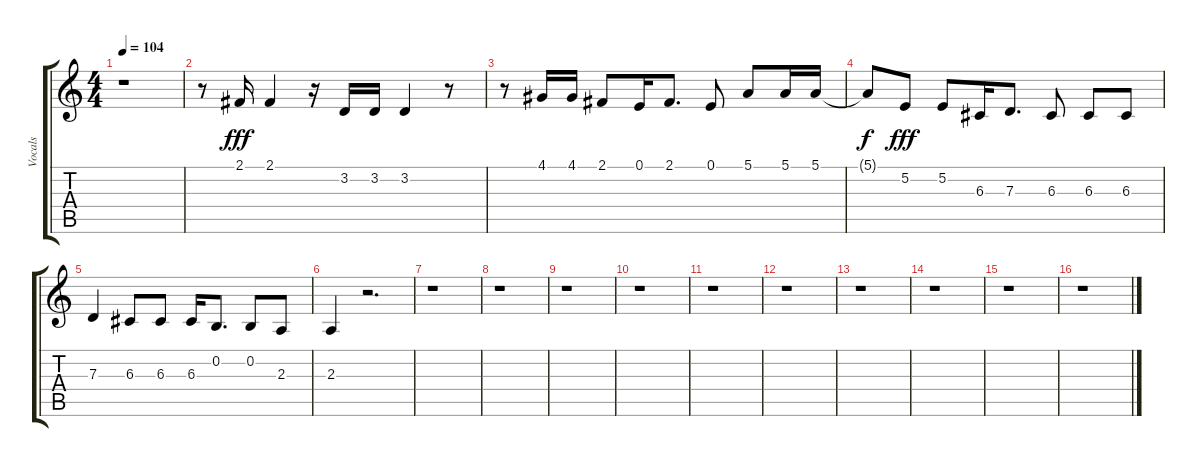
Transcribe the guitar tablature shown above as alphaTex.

\track ("Vocals" "Vocals") {instrument tenorsax}
\staff {score tabs}
\tuning (E4 B3 G3 D3 A2 E2) {hide}
\ts (4 4)
\tempo 104
\clef g2
\ks c
r.1{dy fff} |
r.8 2.1.16 2.1.4 r.16 3.2.16 3.2.16 3.2.4 r.8 |
r.8 4.1.16 4.1.16 2.1.8 0.1.16 2.1.8{d} 0.1.8 5.1.8 5.1.16 5.1.16 |
5.1{t}.8{dy f} 5.2.8{dy fff} 5.2.8 6.3.16 7.3.8{d} 6.3.8 6.3.8 6.3.8 |
7.3.4 6.3.8 6.3.8 6.3.16 0.2.8{d} 0.2.8 2.3.8 |
2.3.4 r.2{d} |
r.1 |
r.1 |
r.1 |
r.1 |
r.1 |
r.1 |
r.1 |
r.1 |
r.1 |
r.1
